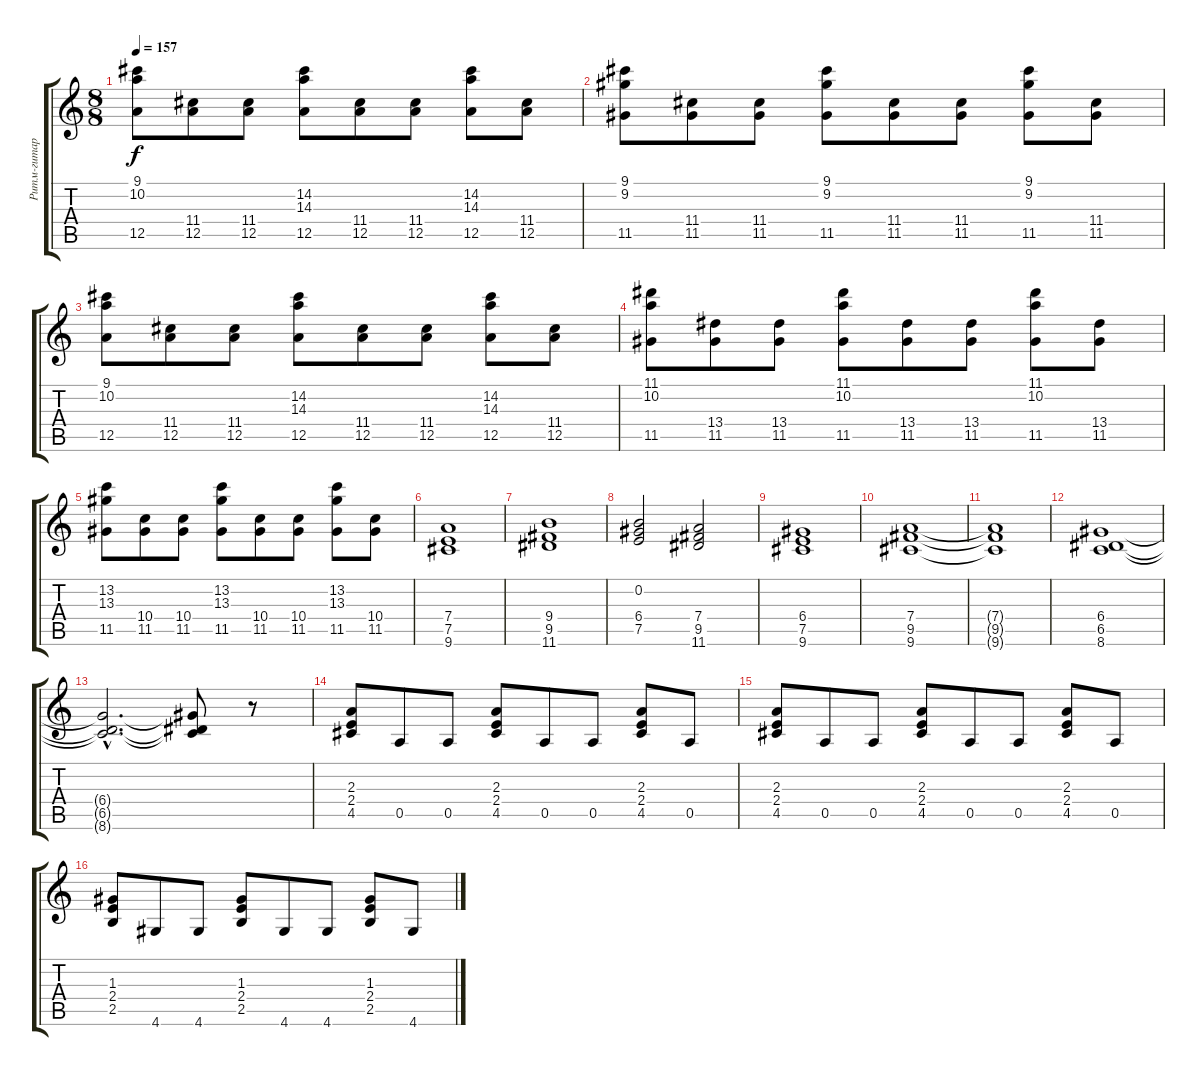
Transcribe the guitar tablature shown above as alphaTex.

\track ("Ритм-гитара" "Ритм-гитар") {instrument distortionguitar}
\staff {score tabs}
\tuning (E4 B3 G3 D3 A2 E2) {hide}
\ts (8 8)
\tempo 157
\clef g2
\ks c
(9.1 10.2 12.5).8{dy f} (11.4 12.5).8 (11.4 12.5).8 (14.2 14.3 12.5).8 (11.4 12.5).8 (11.4 12.5).8 (14.2 14.3 12.5).8 (11.4 12.5).8 |
(9.1 9.2 11.5).8 (11.4 11.5).8 (11.4 11.5).8 (9.1 9.2 11.5).8 (11.4 11.5).8 (11.4 11.5).8 (9.1 9.2 11.5).8 (11.4 11.5).8 |
(9.1 10.2 12.5).8 (11.4 12.5).8 (11.4 12.5).8 (14.2 14.3 12.5).8 (11.4 12.5).8 (11.4 12.5).8 (14.2 14.3 12.5).8 (11.4 12.5).8 |
(11.1 10.2 11.5).8 (13.4 11.5).8 (13.4 11.5).8 (11.1 10.2 11.5).8 (13.4 11.5).8 (13.4 11.5).8 (11.1 10.2 11.5).8 (13.4 11.5).8 |
(13.2 13.3 11.5).8 (10.4 11.5).8 (10.4 11.5).8 (13.2 13.3 11.5).8 (10.4 11.5).8 (10.4 11.5).8 (13.2 13.3 11.5).8 (10.4 11.5).8 |
(7.4 7.5 9.6).1 |
(9.4 9.5 11.6).1 |
(0.2 6.4 7.5).2 (7.4 9.5 11.6).2 |
(6.4 7.5 9.6).1 |
(7.4 9.5 9.6).1 |
(7.4{t} 9.5{t} 9.6{t}).1 |
(6.4 6.5 8.6).1 |
(6.4{hac t} 6.5{hac t} 8.6{hac t}).2{d} (6.4{t} 6.5{t} 8.6{t}).8 r.8 |
(2.3 2.4 4.5).8 0.5.8 0.5.8 (2.3 2.4 4.5).8 0.5.8 0.5.8 (2.3 2.4 4.5).8 0.5.8 |
(2.3 2.4 4.5).8 0.5.8 0.5.8 (2.3 2.4 4.5).8 0.5.8 0.5.8 (2.3 2.4 4.5).8 0.5.8 |
(1.3 2.4 2.5).8 4.6.8 4.6.8 (1.3 2.4 2.5).8 4.6.8 4.6.8 (1.3 2.4 2.5).8 4.6.8
